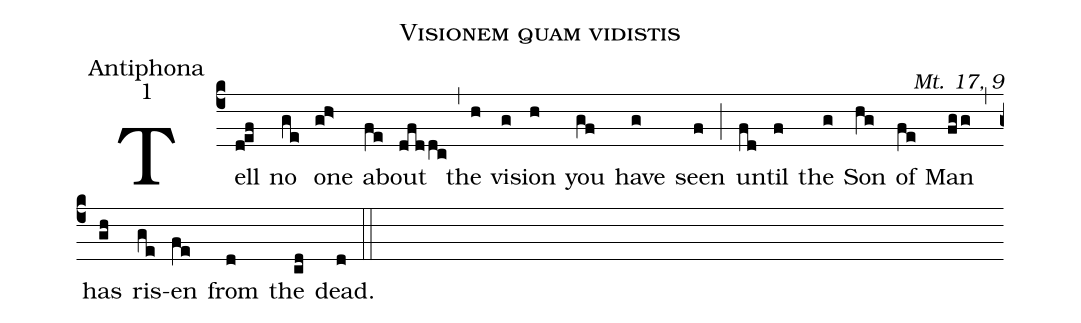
name: Visionem quam vidistis;
office-part: Antiphona;
mode: 1;
commentary: Mt. 17, 9;
%%
(c4)Tell(def) no(ge) one(g!h>) a(fe)bout(dfddc) (,) the(h) vi(g)sion(h) you(gf) have(g) seen(f) (;) un(fd)til(f) the(g) Son(hg) of(fe) Man(fgg) (,) has(gh) ris(ge)en(fe) from(d) the(cd) dead.(d) (::)
